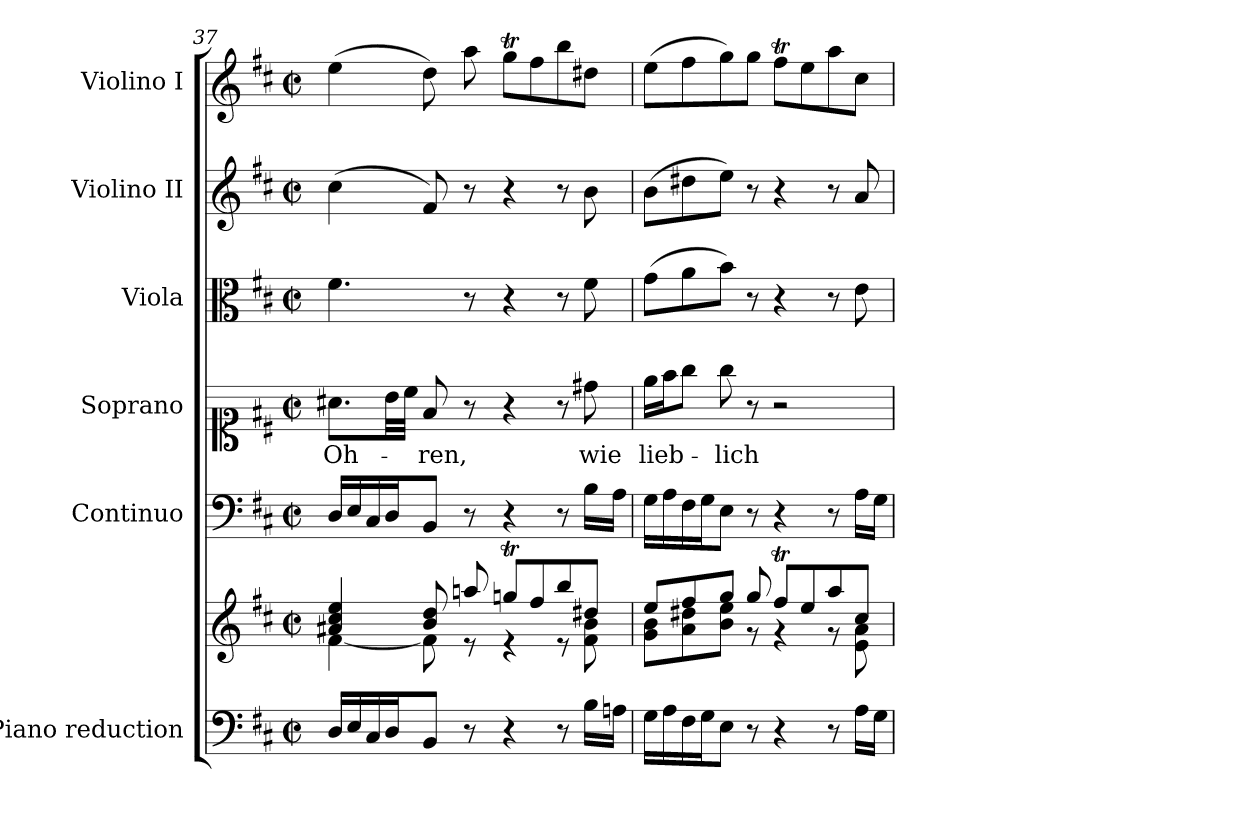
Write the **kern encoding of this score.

**kern	**kern	**kern	**kern	**text	**kern	**kern	**kern
*part6	*part6	*part5	*part4	*part4	*part3	*part2	*part1
*staff7	*staff6	*staff5	*staff4	*staff4	*staff3	*staff2	*staff1
*I"Piano reduction	*	*I"Continuo	*I"Soprano	*	*I"Viola	*I"Violino II	*I"Violino I
*I'Pno	*	*	*	*	*I'Vla	*I'Vln	*I'Vln
*clefF4	*clefG2	*clefF4	*clefC1	*	*clefC3	*clefG2	*clefG2
*k[f#c#]	*k[f#c#]	*k[f#c#]	*k[f#c#]	*	*k[f#c#]	*k[f#c#]	*k[f#c#]
*M2/2	*M2/2	*M2/2	*M2/2	*	*M2/2	*M2/2	*M2/2
*met(c|)	*met(c|)	*met(c|)	*met(c|)	*	*met(c|)	*met(c|)	*met(c|)
=37	=37	=37	=37	=37	=37	=37	=37
*	*^	*	*	*	*	*	*
!	!	!	!	!	!LO:LY:b	!	!	!
16D/LL	4a#X/ 4cc#/ 4ee/	[4f#\	16D/LL	8.a#X\L	Oh-	4.f#\	(4cc#\	(4ee\
16E/	.	.	16E/	.	.	.	.	.
16C#/	.	.	16C#/	.	.	.	.	.
16D/J	.	.	16D/J	32b\LL	.	.	.	.
.	.	.	.	32cc#\JJJ	.	.	.	.
!	!	!	!	!	!LO:LY:b	!	!	!
8BB/J	8b/ 8dd/	8f#\]	8BB/J	8f#/	-ren,	.	8f#/)	8dd\)
8r	8aan/	8r	8r	8r	.	8r	8r	8aa\
4r	8ggnT/L	4r	4r	4r	.	4r	4r	8ggT\L
.	8ff#/	.	.	.	.	.	.	8ff#\
8r	8bb/	8r	8r	8r	.	8r	8r	8bb\
!	!	!	!	!	!LO:LY:b	!	!	!
16B\LL	8dd#X/J	8f#\ 8b\	16B\LL	8dd#X\	wie	8f#\	8b\	8dd#X\J
16An\JJ	.	.	16A\JJ	.	.	.	.	.
=38	=38	=38	=38	=38	=38	=38	=38	=38
!	!	!	!	!	!LO:LY:b	!	!	!
16G\LL	8ee/L	8g\ 8b\L	16G\LL	16ee\LL	lieb-	(8g\L	(8b\L	(8ee\L
16A\	.	.	16A\	16ff#\J	.	.	.	.
16F#\	8ff#/	8a\ 8dd#X\	16F#\	8gg\J	.	8a\	8dd#X\	8ff#\
16G\J	.	.	16G\J	.	.	.	.	.
!	!	!	!	!	!LO:LY:b	!	!	!
8E\J	8gg/J	8b\ 8ee\J	8E\J	8gg\	-lich	8b\J)	8ee\J)	8gg\)
8r	8gg/	8r	8r	8r	.	8r	8r	8gg\J
4r	8ff#t/L	4r	4r	2r	.	4r	4r	8ff#t\L
.	8ee/	.	.	.	.	.	.	8ee\
8r	8aa/	8r	8r	.	.	8r	8r	8aa\
16A\LL	8cc#/J	8e\ 8a\	16A\LL	.	.	8e\	8a/	8cc#\J
16G\JJ	.	.	16G\JJ	.	.	.	.	.
*	*v	*v	*	*	*	*	*	*
=	=	=	=	=	=	=	=
*-	*-	*-	*-	*-	*-	*-	*-
